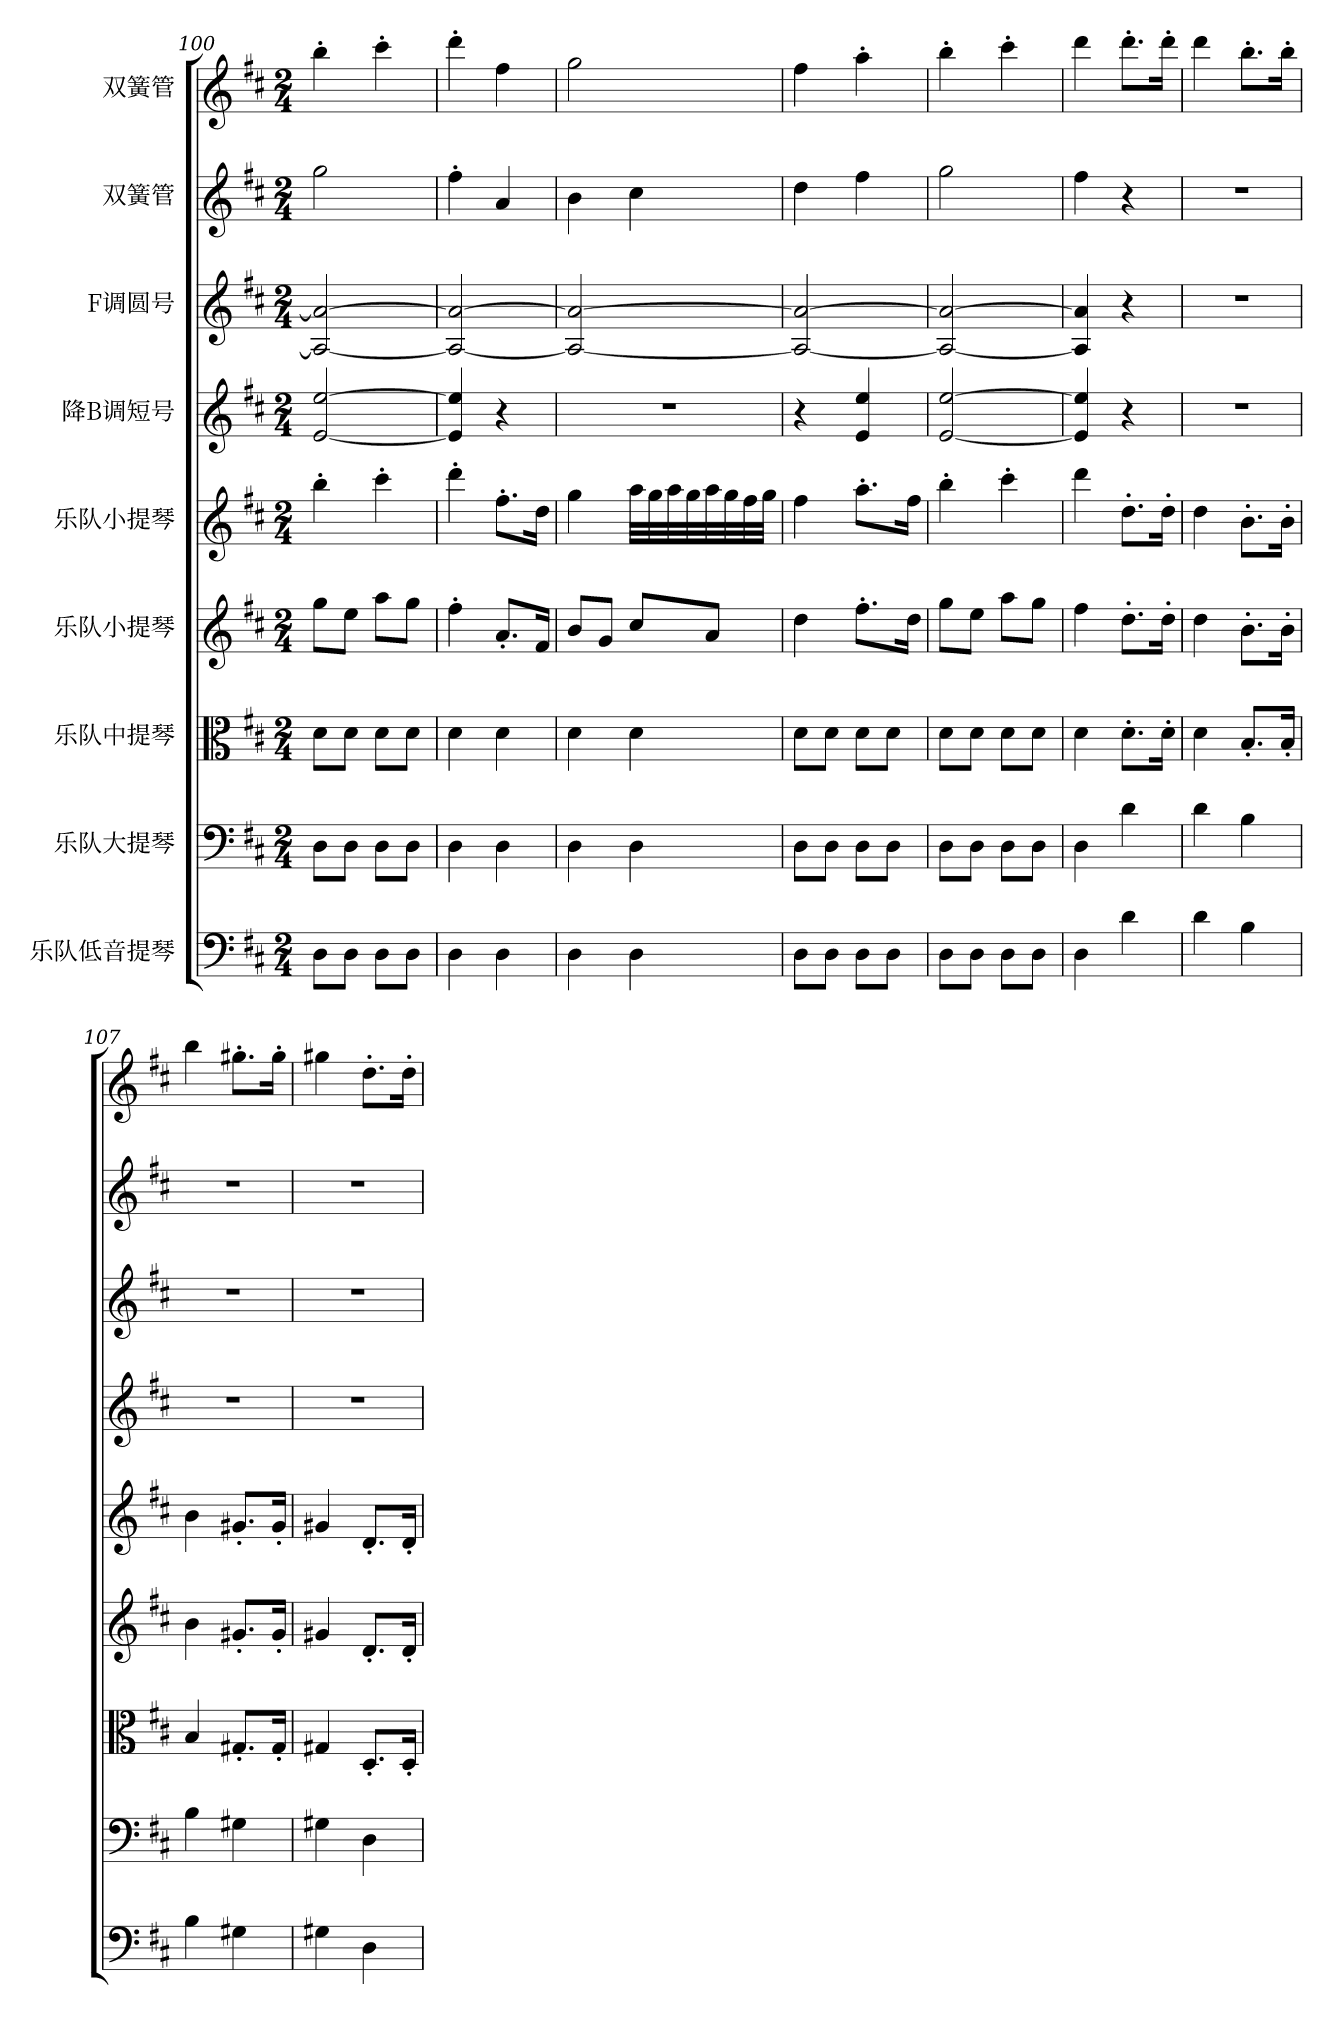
**kern	**kern	**kern	**kern	**kern	**kern	**kern	**kern	**kern
*part9	*part8	*part7	*part6	*part5	*part4	*part3	*part2	*part1
*staff9	*staff8	*staff7	*staff6	*staff5	*staff4	*staff3	*staff2	*staff1
*I"乐队低音提琴	*I"乐队大提琴	*I"乐队中提琴	*I"乐队小提琴	*I"乐队小提琴	*I"降B调短号	*I"F调圆号	*I"双簧管	*I"双簧管
*clefF4	*clefF4	*clefC3	*clefG2	*clefG2	*clefG2	*clefG2	*clefG2	*clefG2
*ITrd7c12	*	*	*	*	*ITrd1c2	*ITrd4c7	*	*
*k[f#c#]	*k[f#c#]	*k[f#c#]	*k[f#c#]	*k[f#c#]	*k[]	*k[f#]	*k[f#c#]	*k[f#c#]
*M2/4	*M2/4	*M2/4	*M2/4	*M2/4	*M2/4	*M2/4	*M2/4	*M2/4
=100	=100	=100	=100	=100	=100	=100	=100	=100
8DD\L	8D\L	8d\L	8gg\L	4bb'\	[2d/ [2dd/	2D/_ 2d/_	2gg\	4bb'\
8DD\J	8D\J	8d\J	8ee\J	.	.	.	.	.
8DD\L	8D\L	8d\L	8aa\L	4ccc#'\	.	.	.	4ccc#'\
8DD\J	8D\J	8d\J	8gg\J	.	.	.	.	.
!!LO:PB:g=z
=101	=101	=101	=101	=101	=101	=101	=101	=101
4DD\	4D\	4d\	4ff#'\	4ddd'\	4d/] 4dd/]	2D/_ 2d/_	4ff#'\	4ddd'\
4DD\	4D\	4d\	8.a'/L	8.ff#'\L	4r	.	4a/	4ff#\
.	.	.	16f#/Jk	16dd\Jk	.	.	.	.
=102	=102	=102	=102	=102	=102	=102	=102	=102
4DD\	4D\	4d\	8b/L	4gg\	2r	2D/_ 2d/_	4b\	2gg\
.	.	.	8g/J	.	.	.	.	.
4DD\	4D\	4d\	8cc#/L	32aa\LLL	.	.	4cc#\	.
.	.	.	.	32gg\	.	.	.	.
.	.	.	.	32aa\	.	.	.	.
.	.	.	.	32gg\	.	.	.	.
.	.	.	8a/J	32aa\	.	.	.	.
.	.	.	.	32gg\	.	.	.	.
.	.	.	.	32ff#\	.	.	.	.
.	.	.	.	32gg\JJJ	.	.	.	.
=103	=103	=103	=103	=103	=103	=103	=103	=103
8DD\L	8D\L	8d\L	4dd\	4ff#\	4r	2D/_ 2d/_	4dd\	4ff#\
8DD\J	8D\J	8d\J	.	.	.	.	.	.
8DD\L	8D\L	8d\L	8.ff#'\L	8.aa'\L	4d/ 4dd/	.	4ff#\	4aa'\
8DD\J	8D\J	8d\J	.	.	.	.	.	.
.	.	.	16dd\Jk	16ff#\Jk	.	.	.	.
=104	=104	=104	=104	=104	=104	=104	=104	=104
8DD\L	8D\L	8d\L	8gg\L	4bb'\	[2d/ [2dd/	2D/_ 2d/_	2gg\	4bb'\
8DD\J	8D\J	8d\J	8ee\J	.	.	.	.	.
8DD\L	8D\L	8d\L	8aa\L	4ccc#'\	.	.	.	4ccc#'\
8DD\J	8D\J	8d\J	8gg\J	.	.	.	.	.
=105	=105	=105	=105	=105	=105	=105	=105	=105
4DD\	4D\	4d\	4ff#\	4ddd\	4d/] 4dd/]	4D/] 4d/]	4ff#\	4ddd\
4D\	4d\	8.d'\L	8.dd'\L	8.dd'\L	4r	4r	4r	8.ddd'\L
.	.	16d'\Jk	16dd'\Jk	16dd'\Jk	.	.	.	16ddd'\Jk
=106	=106	=106	=106	=106	=106	=106	=106	=106
4D\	4d\	4d\	4dd\	4dd\	2r	2r	2r	4ddd\
4BB\	4B\	8.B'/L	8.b'\L	8.b'\L	.	.	.	8.bb'\L
.	.	16B'/Jk	16b'\Jk	16b'\Jk	.	.	.	16bb'\Jk
=107	=107	=107	=107	=107	=107	=107	=107	=107
4BB\	4B\	4B/	4b\	4b\	2r	2r	2r	4bb\
4GG#X\	4G#X\	8.G#X'/L	8.g#X'/L	8.g#X'/L	.	.	.	8.gg#X'\L
.	.	16G#'/Jk	16g#'/Jk	16g#'/Jk	.	.	.	16gg#'\Jk
!!LO:PB:g=z
=108	=108	=108	=108	=108	=108	=108	=108	=108
4GG#X\	4G#X\	4G#X/	4g#X/	4g#X/	2r	2r	2r	4gg#X\
4DD\	4D\	8.D'/L	8.d'/L	8.d'/L	.	.	.	8.dd'\L
.	.	16D'/Jk	16d'/Jk	16d'/Jk	.	.	.	16dd'\Jk
=	=	=	=	=	=	=	=	=
*-	*-	*-	*-	*-	*-	*-	*-	*-
